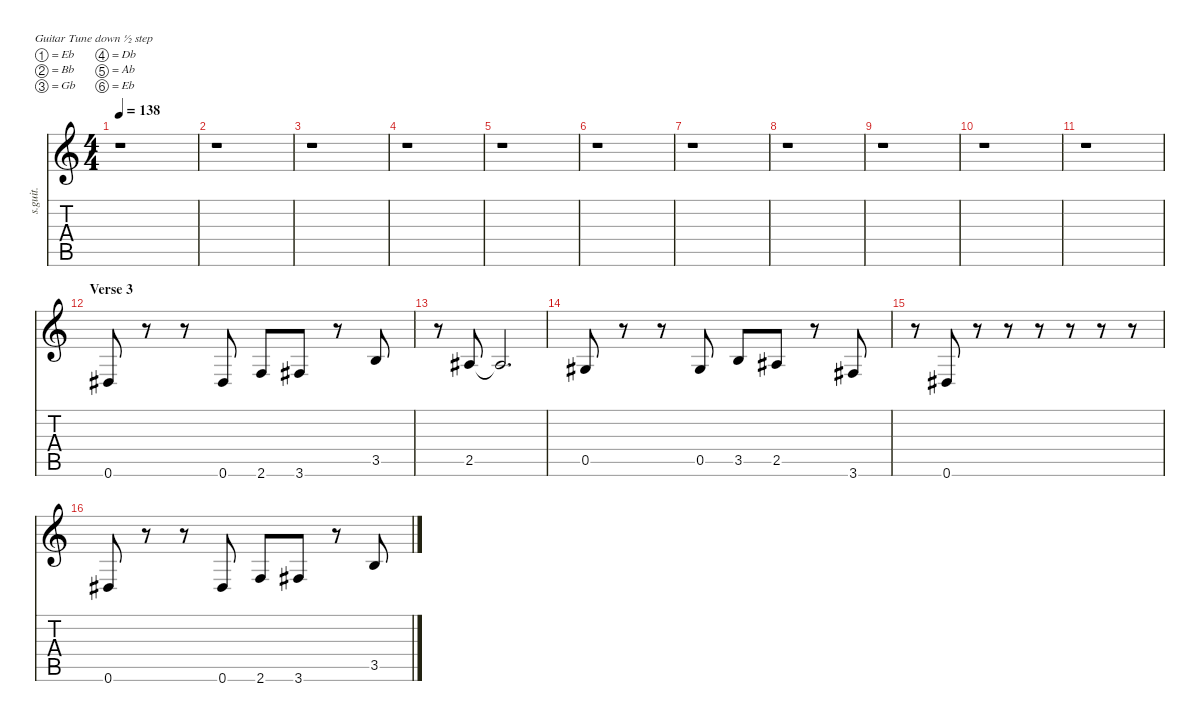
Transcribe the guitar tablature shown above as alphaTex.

\defaultSystemsLayout 4
\hideDynamics
\bracketExtendMode nobrackets
\track ("Murdoc Faust Niccals | Over-dubbed Bass" "s.guit.") {instrument electricguitarclean}
\staff {score tabs}
\tuning (Eb4 Bb3 Gb3 Db3 Ab2 Eb2)
\ts (4 4)
\tempo 138
\clef g2
\ks c
r.1{dy f} |
r.1 |
r.1 |
r.1 |
r.1 |
r.1 |
r.1 |
r.1 |
r.1 |
r.1 |
r.1 |
\section ("" "Verse 3")
0.6{acc #}.8 r.8 r.8 0.6{acc #}.8 2.6.8 3.6{acc #}.8 r.8 3.5.8 |
r.8 2.5{acc #}.8 2.5{t acc #}.2{d} |
0.5{acc #}.8 r.8 r.8 0.5{acc #}.8 3.5.8 2.5{acc #}.8 r.8 3.6{acc #}.8 |
r.8 0.6{acc #}.8 r.8 r.8 r.8 r.8 r.8 r.8 |
0.6{acc #}.8 r.8 r.8 0.6{acc #}.8 2.6.8 3.6{acc #}.8 r.8 3.5.8
